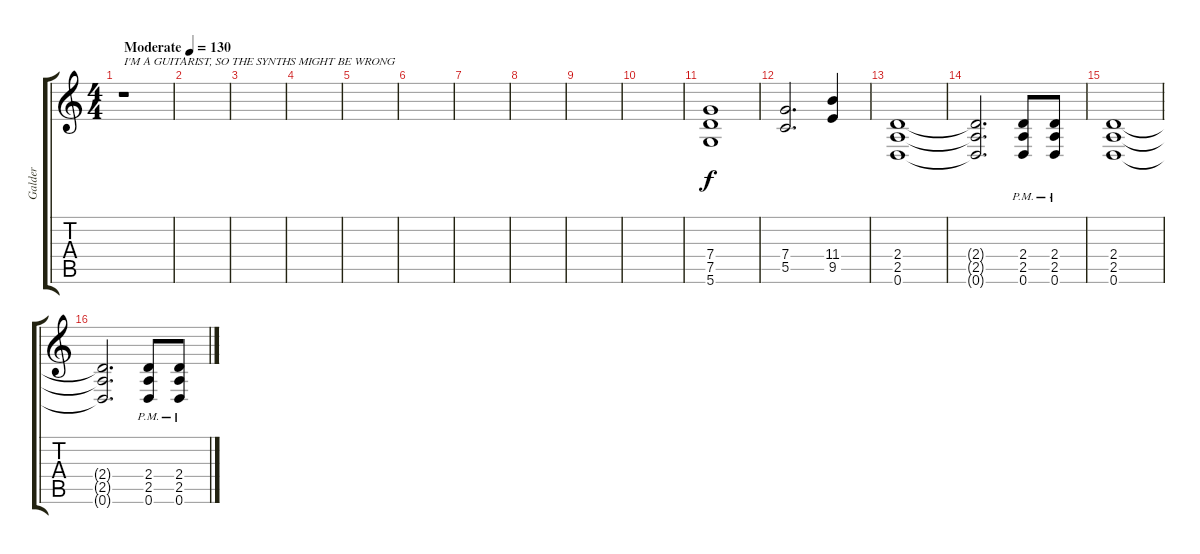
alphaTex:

\track ("Galder" "Galder") {instrument distortionguitar}
\staff {score tabs}
\tuning (D4 A3 F3 C3 G2 D2) {hide}
\ts (4 4)
\tempo (130 "Moderate")
\clef g2
\ks c
r.1{txt "I'M A GUITARIST, SO THE SYNTHS MIGHT BE WRONG" dy f instrument distortionguitar} |
|
|
|
|
|
|
|
|
|
(7.4 7.5 5.6).1{volume 12} |
(7.4 5.5).2{d} (11.4 9.5).4 |
(2.4 2.5 0.6).1 |
(2.4{t} 2.5{t} 0.6{t}).2{d} (2.4 2.5 0.6{pm}).8 (2.4 2.5 0.6{pm}).8 |
(2.4 2.5 0.6).1 |
(2.4{t} 2.5{t} 0.6{t}).2{d} (2.4 2.5 0.6{pm}).8 (2.4 2.5 0.6{pm}).8
